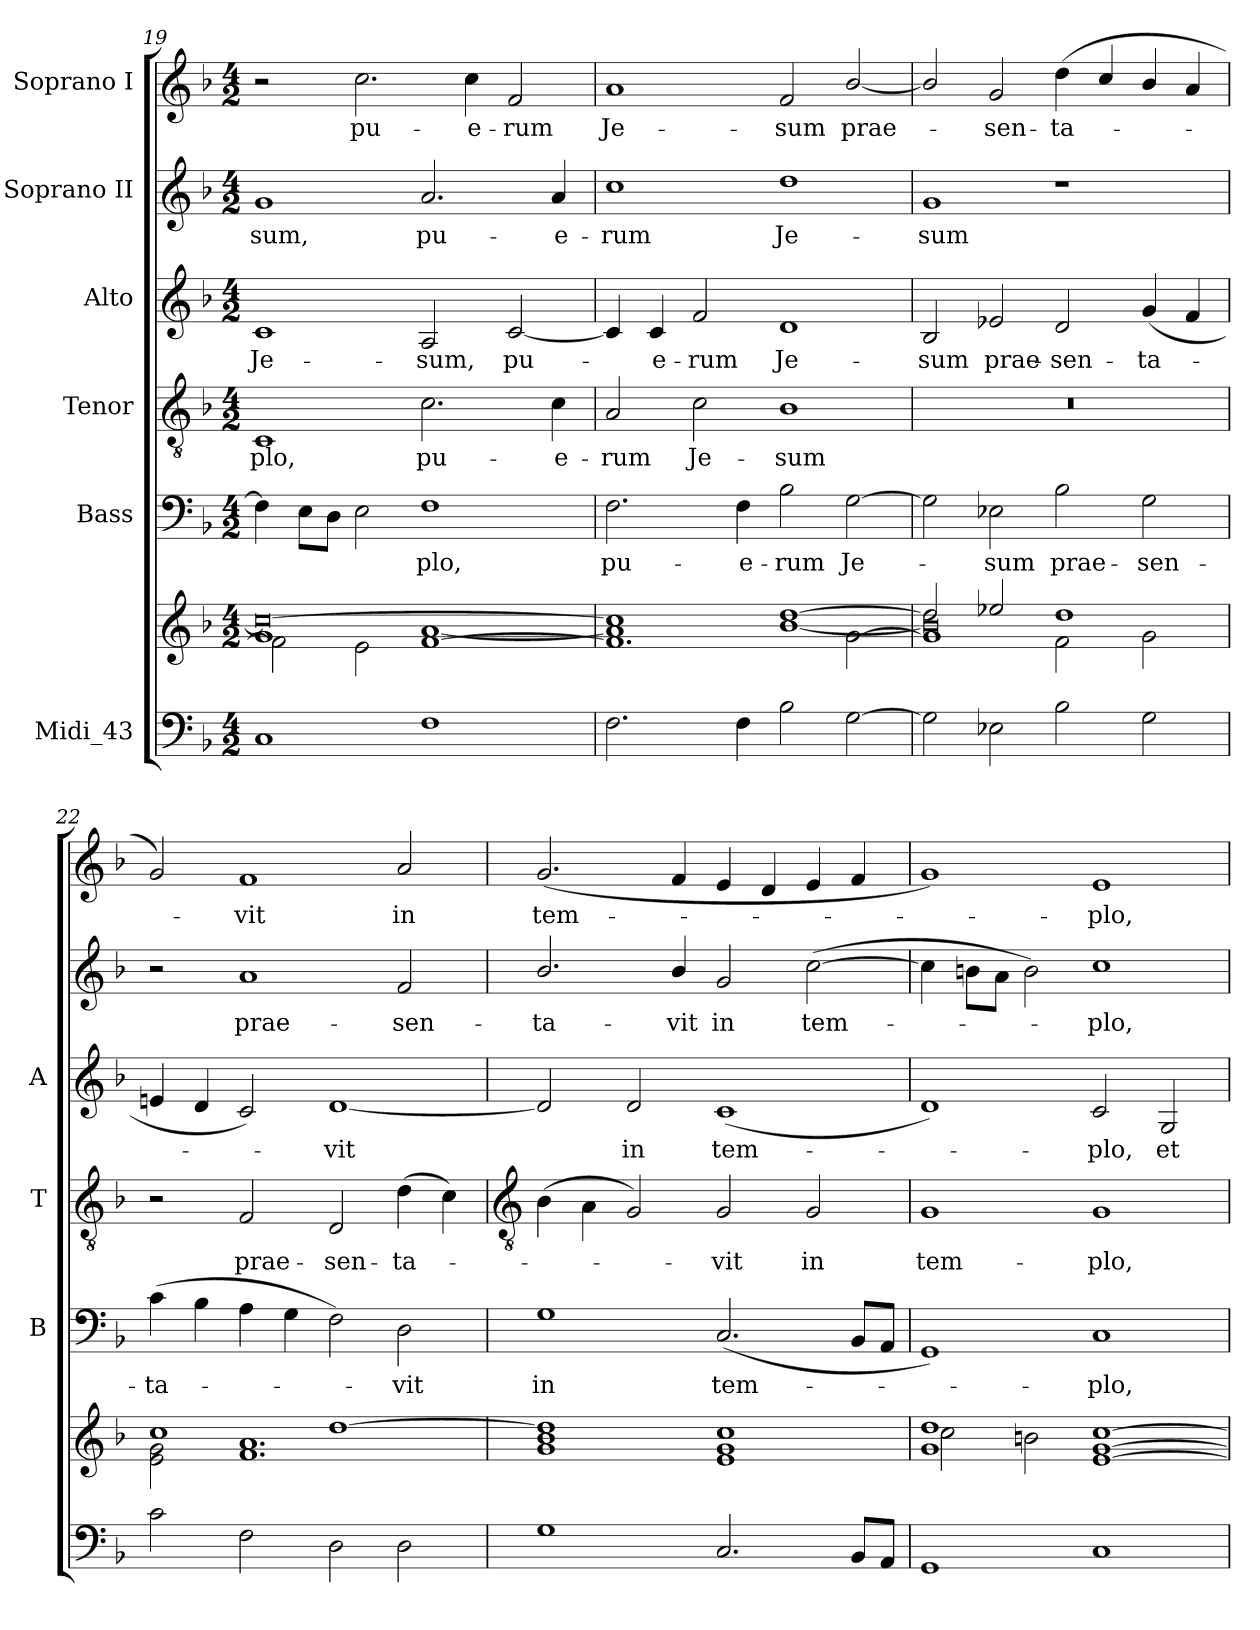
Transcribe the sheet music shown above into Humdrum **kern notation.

**kern	**kern	**kern	**text	**kern	**text	**kern	**text	**kern	**text	**kern	**text
*part6	*part6	*part5	*part5	*part4	*part4	*part3	*part3	*part2	*part2	*part1	*part1
*staff7	*staff6	*staff5	*staff5	*staff4	*staff4	*staff3	*staff3	*staff2	*staff2	*staff1	*staff1
*I"Midi_43	*	*I"Bass	*	*I"Tenor	*	*I"Alto	*	*I"Soprano II	*	*I"Soprano I	*
*	*	*I'B	*	*I'T	*	*I'A	*	*	*	*	*
*clefF4	*clefG2	*clefF4	*	*clefGv2	*	*clefG2	*	*clefG2	*	*clefG2	*
*k[b-]	*k[b-]	*k[b-]	*	*k[b-]	*	*k[b-]	*	*k[b-]	*	*k[b-]	*
*F:	*F:	*F:	*	*F:	*	*F:	*	*F:	*	*F:	*
*M4/2	*M4/2	*M4/2	*	*M4/2	*	*M4/2	*	*M4/2	*	*M4/2	*
=19	=19	=19	=19	=19	=19	=19	=19	=19	=19	=19	=19
*	*^	*	*	*	*	*	*	*	*	*	*
*	*	*^	*	*	*	*	*	*	*	*	*	*
!	!	!	!	!	!	!	!LO:LY:b	!	!LO:LY:b	!	!LO:LY:b	!	!
1C	0cc/_	1g\	2f\]	4F]	.	1C	-plo,	1c	Je-	1g	-sum,	2r	.
.	.	.	.	8EL	.	.	.	.	.	.	.	.	.
.	.	.	.	8DJ	.	.	.	.	.	.	.	.	.
!	!	!	!	!	!	!	!	!	!	!	!	!	!LO:LY:b
.	.	.	2e\	2E	.	.	.	.	.	.	.	2.cc	pu-
!	!	!	!	!	!LO:LY:b	!	!LO:LY:b	!	!LO:LY:b	!	!LO:LY:b	!	!
1F	.	[1a\	[1f\	1F	plo,	2.c	pu-	2A	-sum,	2.a	pu-	.	.
!	!	!	!	!	!	!	!	!	!	!	!	!	!LO:LY:b
.	.	.	.	.	.	.	.	.	.	.	.	4cc	-e-
!	!	!	!	!	!	!	!	!	!LO:LY:b	!	!	!	!LO:LY:b
.	.	.	.	.	.	.	.	[2c	pu-	.	.	2f	-rum
!	!	!	!	!	!	!	!LO:LY:b	!	!	!	!LO:LY:b	!	!
.	.	.	.	.	.	4c	-e-	.	.	4a	-e-	.	.
=20	=20	=20	=20	=20	=20	=20	=20	=20	=20	=20	=20	=20	=20
!	!	!	!	!	!LO:LY:b	!	!LO:LY:b	!	!	!	!LO:LY:b	!	!LO:LY:b
2.F	1cc/]	1a\]	1.f\]	2.F	pu-	2A	-rum	4c]	.	1cc	-rum	1a	Je-
!	!	!	!	!	!	!	!	!	!LO:LY:b	!	!	!	!
.	.	.	.	.	.	.	.	4c	e-	.	.	.	.
!	!	!	!	!	!	!	!LO:LY:b	!	!LO:LY:b	!	!	!	!
.	.	.	.	.	.	2c	Je-	2f	-rum	.	.	.	.
!	!	!	!	!	!LO:LY:b	!	!	!	!	!	!	!	!
4F	.	.	.	4F	-e-	.	.	.	.	.	.	.	.
!	!	!	!	!	!LO:LY:b	!	!LO:LY:b	!	!LO:LY:b	!	!LO:LY:b	!	!LO:LY:b
2B-	[1dd/	[1b-\	.	2B-	-rum	1B-	-sum	1d	Je-	1dd	Je-	2f	-sum
!	!	!	!	!	!LO:LY:b	!	!	!	!	!	!	!	!LO:LY:b
[2G	.	.	[2g\	[2G	Je-	.	.	.	.	.	.	[2b-/	prae-
=21	=21	=21	=21	=21	=21	=21	=21	=21	=21	=21	=21	=21	=21
!	!	!	!	!	!	!	!	!	!LO:LY:b	!	!LO:LY:b	!	!
2G]	2dd/]	0b-\]	1g\]	2G]	.	0r	.	2B-	-sum	1g	-sum	2b-/]	.
!	!	!	!	!	!LO:LY:b	!	!	!	!LO:LY:b	!	!	!	!LO:LY:b
2E-X	2ee-X/	.	.	2E-X	sum	.	.	2e-X	prae-	.	.	2g	sen-
!	!	!	!	!	!LO:LY:b	!	!	!	!LO:LY:b	!	!	!	!LO:LY:b
2B-	1dd/	.	2f\	2B-	prae-	.	.	2d	-sen-	1r	.	(<4dd	-ta-
.	.	.	.	.	.	.	.	.	.	.	.	4cc/	.
!	!	!	!	!	!LO:LY:b	!	!	!	!LO:LY:b	!	!	!	!
2G	.	.	2g\	2G	-sen-	.	.	(<4g	-ta-	.	.	4b-/	.
.	.	.	.	.	.	.	.	4f	.	.	.	4a	.
=22	=22	=22	=22	=22	=22	=22	=22	=22	=22	=22	=22	=22	=22
!	!	!	!	!	!LO:LY:b	!	!	!	!	!	!	!	!
2c	1cc/	0ryy	2e\ 2g\	(>4c	-ta-	2r	.	4en	.	2r	.	2g)	.
.	.	.	.	4B-	.	.	.	4d	.	.	.	.	.
!	!	!	!	!	!	!	!LO:LY:b	!	!	!	!LO:LY:b	!	!LO:LY:b
2F	.	.	1.f\ 1.a\	4A	.	2F	prae-	2c)	.	1a	prae-	1f	vit
.	.	.	.	4G	.	.	.	.	.	.	.	.	.
!	!	!	!	!	!	!	!LO:LY:b	!	!LO:LY:b	!	!	!	!
2D	[1dd/	.	.	2F)	.	2D	-sen-	[1d	vit	.	.	.	.
!	!	!	!	!	!LO:LY:b	!	!LO:LY:b	!	!	!	!LO:LY:b	!	!LO:LY:b
2D	.	.	.	2D	vit	(>4d	-ta-	.	.	2f	-sen-	2a	in
.	.	.	.	.	.	4c)	.	.	.	.	.	.	.
!!LO:LB:g=z
=23	=23	=23	=23	=23	=23	=23	=23	=23	=23	=23	=23	=23	=23
*	*	*	*	*	*	*clefGv2	*	*	*	*	*	*	*
!	!	!	!	!	!LO:LY:b	!	!	!	!	!	!LO:LY:b	!	!LO:LY:b
1G	1dd/]	0ryy	1g\ 1b-\	1G	in	(>4B-	.	2d]	.	2.b-/	-ta-	(<2.g	tem-
.	.	.	.	.	.	4A\	.	.	.	.	.	.	.
!	!	!	!	!	!	!	!	!	!LO:LY:b	!	!	!	!
.	.	.	.	.	.	2G)	.	2d	in	.	.	.	.
!	!	!	!	!	!	!	!	!	!	!	!LO:LY:b	!	!
.	.	.	.	.	.	.	.	.	.	4b-/	-vit	4f	.
!	!	!	!	!	!LO:LY:b	!	!LO:LY:b	!	!LO:LY:b	!	!LO:LY:b	!	!
2.C	1e/ 1g/ 1cc/	.	1ryy	(<2.C	tem-	2G	vit	(<1c	tem-	2g	in	4e	.
.	.	.	.	.	.	.	.	.	.	.	.	4d	.
!	!	!	!	!	!	!	!LO:LY:b	!	!	!	!LO:LY:b	!	!
.	.	.	.	.	.	2G	in	.	.	(>[2cc	tem-	4e	.
8BB-L	.	.	.	8BB-L	.	.	.	.	.	.	.	4f	.
8AAJ	.	.	.	8AAJ	.	.	.	.	.	.	.	.	.
=24	=24	=24	=24	=24	=24	=24	=24	=24	=24	=24	=24	=24	=24
!	!	!	!	!	!	!	!LO:LY:b	!	!	!	!	!	!
1GG	1g/ 1dd/	0ryy	2cc\	1GG)	.	1G	tem-	1d)	.	4cc]	.	1g)	.
.	.	.	.	.	.	.	.	.	.	8bn\L	.	.	.
.	.	.	.	.	.	.	.	.	.	8a\J	.	.	.
.	.	.	2bn\	.	.	.	.	.	.	2b)	.	.	.
!	!	!	!	!	!LO:LY:b	!	!LO:LY:b	!	!LO:LY:b	!	!LO:LY:b	!	!LO:LY:b
1C	[1cc/	.	[1e\ [1g\	1C	plo,	1G	-plo,	2c	plo,	1cc	plo,	1e	plo,
!	!	!	!	!	!	!	!	!	!LO:LY:b	!	!	!	!
.	.	.	.	.	.	.	.	2G	et	.	.	.	.
*	*v	*v	*v	*	*	*	*	*	*	*	*	*	*
=	=	=	=	=	=	=	=	=	=	=	=
*-	*-	*-	*-	*-	*-	*-	*-	*-	*-	*-	*-
